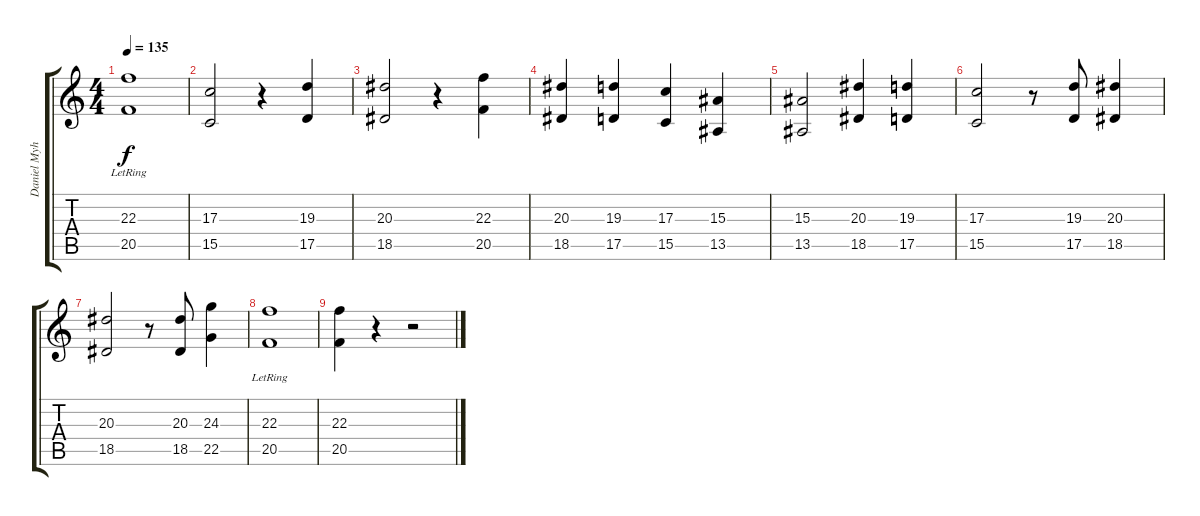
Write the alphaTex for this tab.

\track ("Daniel Myhr" "Daniel Myh") {instrument stringensemble1}
\staff {score tabs}
\tuning (E4 B3 G3 D3 A2 E2) {hide}
\ts (4 4)
\tempo 135
\clef g2
\ks c
(22.3 20.5{lr}).1{dy f} |
(17.3 15.5).2 r.4 (19.3 17.5).4 |
(20.3 18.5).2 r.4 (22.3 20.5).4 |
(20.3 18.5).4 (19.3 17.5).4 (17.3 15.5).4 (15.3 13.5).4 |
(15.3 13.5).2 (20.3 18.5).4 (19.3 17.5).4 |
(17.3 15.5).2 r.8 (19.3 17.5).8 (20.3 18.5).4 |
(20.3 18.5).2 r.8 (20.3 18.5).8 (24.3 22.5).4 |
(22.3 20.5{lr}).1 |
(22.3 20.5).4 r.4 r.2
